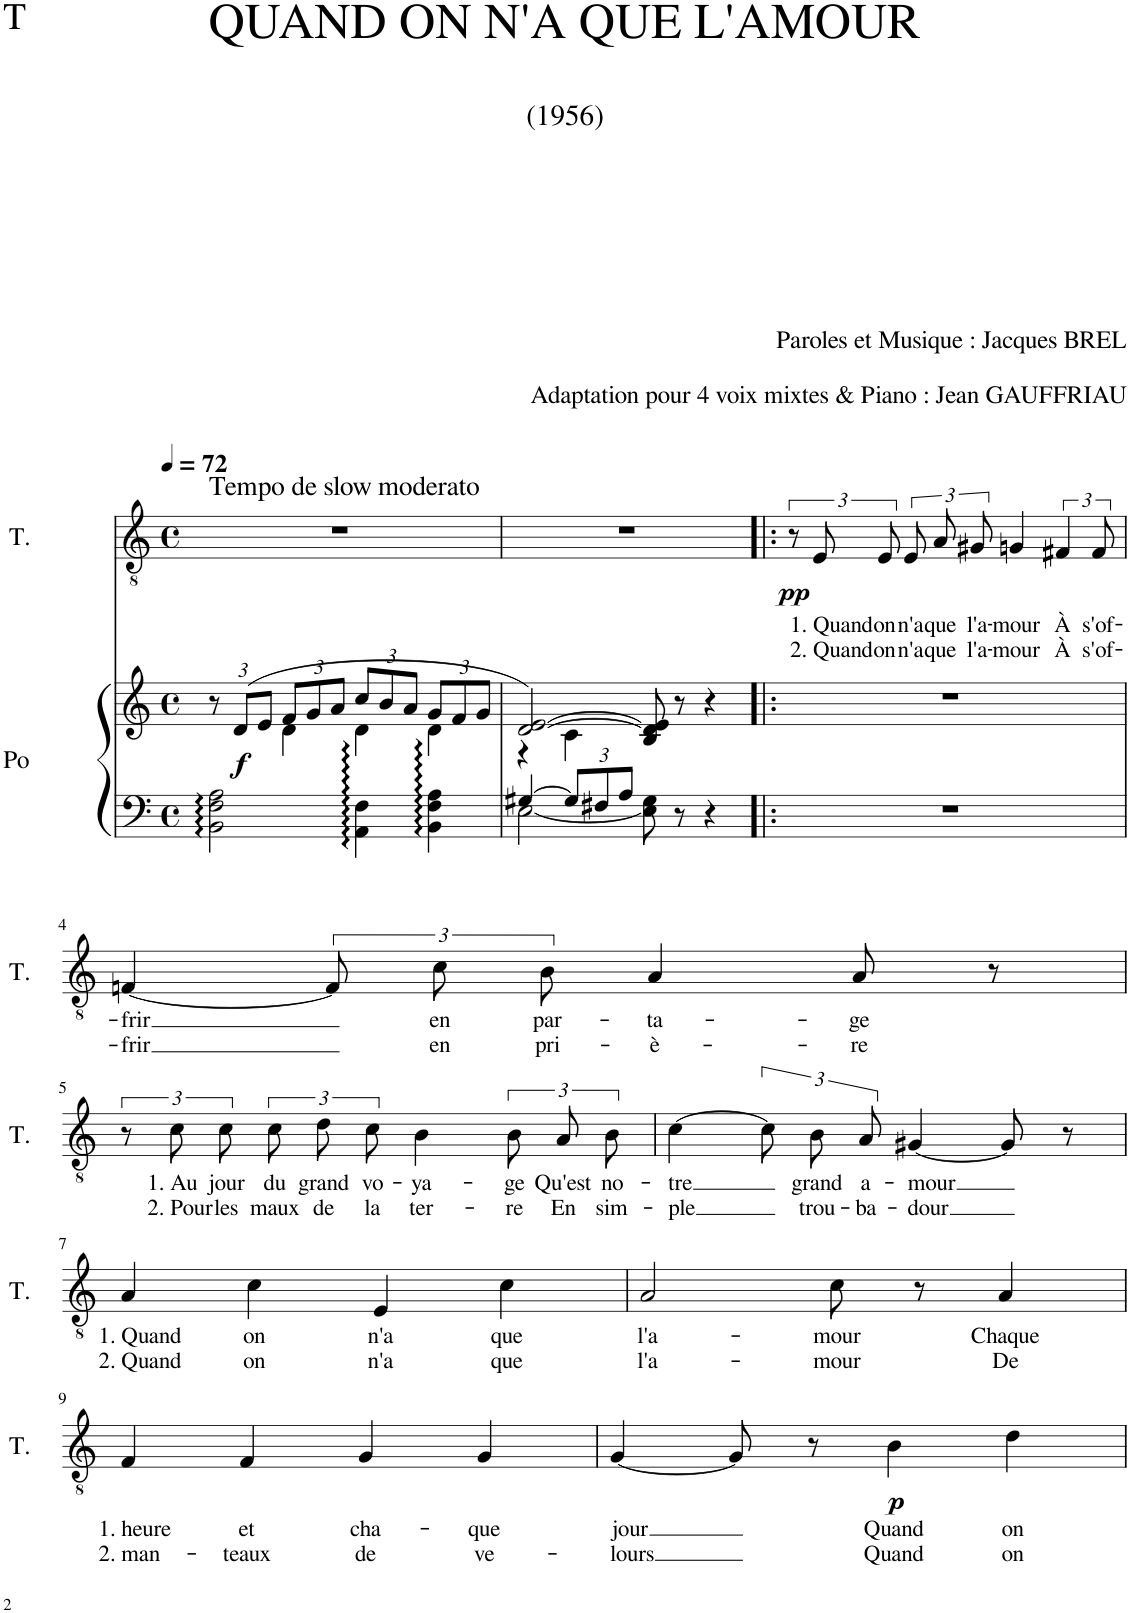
**kern	**kern	**dynam	**kern	**text	**text	**dynam
*part2	*part2	*part2	*part1	*part1	*part1	*part1
*staff3	*staff2	*staff2/3	*staff1	*staff1	*staff1	*staff1
*I"Po	*	*	*I"T.	*	*	*
*I'Po	*	*	*I'T.	*	*	*
*clefF4	*clefG2	*	*clefGv2	*	*	*
*k[]	*k[]	*	*k[]	*	*	*
*M4/4	*M4/4	*	*M4/4	*	*	*
*met(c)	*met(c)	*	*met(c)	*	*	*
*MM72	*MM72	*	*MM72	*	*	*
*	*Xbrackettup	*	*	*	*	*
=1	=1	=1	=1	=1	=1	=1
*	*^	*	*	*	*	*
!	!	!	!	!LO:TX:a:t=Tempo de slow moderato	!	!	!
2BB\: 2F\: 2A\:	12r	4ryy	.	1r	.	.	.
!	!	!	!LO:DY:b	!	!	!	!
.	(12d/L	.	f	.	.	.	.
.	12e/J	.	.	.	.	.	.
.	12f/L	4d\	.	.	.	.	.
.	12g/	.	.	.	.	.	.
.	12a/J	.	.	.	.	.	.
4AA\: 4F\:	12cc/L	4d\	.	.	.	.	.
.	12b/	.	.	.	.	.	.
.	12a/J	.	.	.	.	.	.
4BB\: 4F\: 4A\:	12g/L	4d\	.	.	.	.	.
.	12f/	.	.	.	.	.	.
.	12g/J	.	.	.	.	.	.
=2	=2	=2	=2	=2	=2	=2	=2
*^	*	*	*	*	*	*	*
[4G#X/	[2E\	[2d/ [2e/)	4r	.	1r	.	.	.
*Xbrackettup	*	*	*	*	*	*	*	*
12G#/L]	.	.	4c\	.	.	.	.	.
12F#X/	.	.	.	.	.	.	.	.
12A/J	.	.	.	.	.	.	.	.
8E\] 8G#\	2ryy	8B/ 8d/] 8e/]	2ryy	.	.	.	.	.
8r	.	8r	.	.	.	.	.	.
4r	.	4r	.	.	.	.	.	.
*v	*v	*	*	*	*	*	*	*
*	*v	*v	*	*	*	*	*
=3!|:	=3!|:	=3!|:	=3!|:	=3!|:	=3!|:	=3!|:
!	!	!	!	!	!	!LO:DY:b
1r	1r	.	12r	.	.	pp
!	!	!	!	!LO:LY:b	!LO:LY:b	!
.	.	.	12E/L	1. Quand	2. Quand	.
!	!	!	!	!LO:LY:b	!LO:LY:b	!
.	.	.	12E/J	on	on	.
!	!	!	!	!LO:LY:b	!LO:LY:b	!
.	.	.	12E/L	n'a	n'a	.
!	!	!	!	!LO:LY:b	!LO:LY:b	!
.	.	.	12A/	que	que	.
!	!	!	!	!LO:LY:b	!LO:LY:b	!
.	.	.	12G#X/J	l'a-	l'a-	.
!	!	!	!	!LO:LY:b	!LO:LY:b	!
.	.	.	4Gn/	-mour	-mour	.
!	!	!	!	!LO:LY:b	!LO:LY:b	!
.	.	.	6F#X/	À	À	.
!	!	!	!	!LO:LY:b	!LO:LY:b	!
.	.	.	12F#/	s'of-	s'of-	.
!!LO:LB:g=z
=4	=4	=4	=4	=4	=4	=4
!	!	!	!	!LO:LY:b	!LO:LY:b	!
1r	1r	.	[4Fn/	-frir	-frir	.
.	.	.	12F/L]	.	.	.
!	!	!	!	!LO:LY:b	!LO:LY:b	!
.	.	.	12c/	en	en	.
!	!	!	!	!LO:LY:b	!LO:LY:b	!
.	.	.	12B/J	par-	pri-	.
!	!	!	!	!LO:LY:b	!LO:LY:b	!
.	.	.	4A/	-ta-	-è-	.
!	!	!	!	!LO:LY:b	!LO:LY:b	!
.	.	.	8A/	-ge	-re	.
.	.	.	8r	.	.	.
!!LO:LB:g=z
=5	=5	=5	=5	=5	=5	=5
1r	1r	.	12r	.	.	.
!	!	!	!	!LO:LY:b	!LO:LY:b	!
.	.	.	12c\L	1. Au	2. Pour	.
!	!	!	!	!LO:LY:b	!LO:LY:b	!
.	.	.	12c\J	jour	les	.
!	!	!	!	!LO:LY:b	!LO:LY:b	!
.	.	.	12c\L	du	maux	.
!	!	!	!	!LO:LY:b	!LO:LY:b	!
.	.	.	12d\	grand	de	.
!	!	!	!	!LO:LY:b	!LO:LY:b	!
.	.	.	12c\J	vo-	la	.
!	!	!	!	!LO:LY:b	!LO:LY:b	!
.	.	.	4B\	-ya-	ter-	.
!	!	!	!	!LO:LY:b	!LO:LY:b	!
.	.	.	12B\L	-ge	-re	.
!	!	!	!	!LO:LY:b	!LO:LY:b	!
.	.	.	12A\	Qu'est	En	.
!	!	!	!	!LO:LY:b	!LO:LY:b	!
.	.	.	12B\J	no-	sim-	.
=6	=6	=6	=6	=6	=6	=6
!	!	!	!	!LO:LY:b	!LO:LY:b	!
1r	1r	.	[4c\	-tre	-ple	.
.	.	.	12c\L]	.	.	.
!	!	!	!	!LO:LY:b	!LO:LY:b	!
.	.	.	12B\	grand	trou-	.
!	!	!	!	!LO:LY:b	!LO:LY:b	!
.	.	.	12A\J	a-	-ba-	.
!	!	!	!	!LO:LY:b	!LO:LY:b	!
.	.	.	[4G#X/	-mour	-dour	.
.	.	.	8G#/]	.	.	.
.	.	.	8r	.	.	.
!!LO:LB:g=z
=7	=7	=7	=7	=7	=7	=7
!	!	!	!	!LO:LY:b	!LO:LY:b	!
1r	1r	.	4A/	1. Quand	2. Quand	.
!	!	!	!	!LO:LY:b	!LO:LY:b	!
.	.	.	4c\	on	on	.
!	!	!	!	!LO:LY:b	!LO:LY:b	!
.	.	.	4E/	n'a	n'a	.
!	!	!	!	!LO:LY:b	!LO:LY:b	!
.	.	.	4c\	que	que	.
=8	=8	=8	=8	=8	=8	=8
!	!	!	!	!LO:LY:b	!LO:LY:b	!
1r	1r	.	2A/	l'a-	l'a-	.
!	!	!	!	!LO:LY:b	!LO:LY:b	!
.	.	.	8c\	-mour	-mour	.
.	.	.	8r	.	.	.
!	!	!	!	!LO:LY:b	!LO:LY:b	!
.	.	.	4A/	Chaque	De	.
!!LO:LB:g=z
=9	=9	=9	=9	=9	=9	=9
!	!	!	!	!LO:LY:b	!LO:LY:b	!
1r	1r	.	4F/	1. heure	2. man-	.
!	!	!	!	!LO:LY:b	!LO:LY:b	!
.	.	.	4F/	et	-teaux	.
!	!	!	!	!LO:LY:b	!LO:LY:b	!
.	.	.	4G/	cha-	de	.
!	!	!	!	!LO:LY:b	!LO:LY:b	!
.	.	.	4G/	-que	ve-	.
=10	=10	=10	=10	=10	=10	=10
!	!	!	!	!LO:LY:b	!LO:LY:b	!
1r	1r	.	[4G/	jour	-lours	.
.	.	.	8G/]	.	.	.
.	.	.	8r	.	.	.
!	!	!	!	!LO:LY:b	!LO:LY:b	!LO:DY:b
.	.	.	4B\	Quand	Quand	p
!	!	!	!	!LO:LY:b	!LO:LY:b	!
.	.	.	4d\	on	on	.
=	=	=	=	=	=	=
*-	*-	*-	*-	*-	*-	*-
